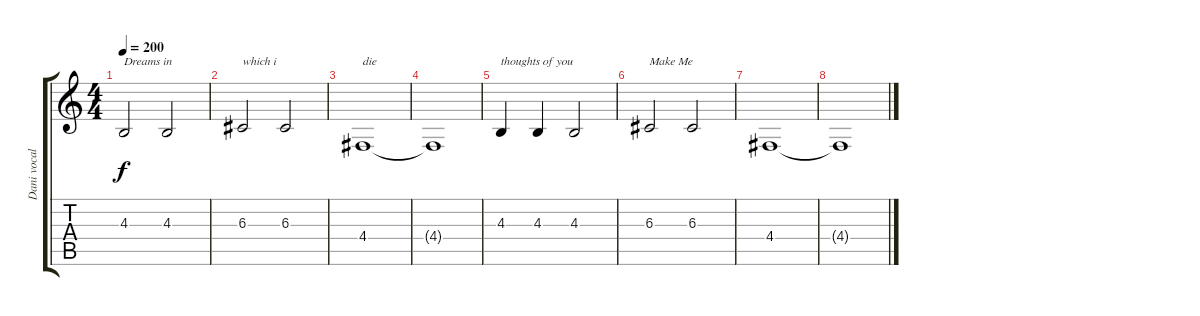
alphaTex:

\track ("Dani vocals" "Dani vocal") {instrument tenorsax}
\staff {score tabs}
\tuning (E4 B3 G3 D3 A2 E2) {hide}
\ts (4 4)
\tempo 200
\clef g2
\ks c
4.3.2{txt "Dreams in" dy f} 4.3.2 |
6.3.2{txt "which i"} 6.3.2 |
4.4.1{txt "die"} |
4.4{t}.1 |
4.3.4{txt "thoughts of you"} 4.3.4 4.3.2 |
6.3.2{txt "Make Me"} 6.3.2 |
4.4.1 |
4.4{t}.1
